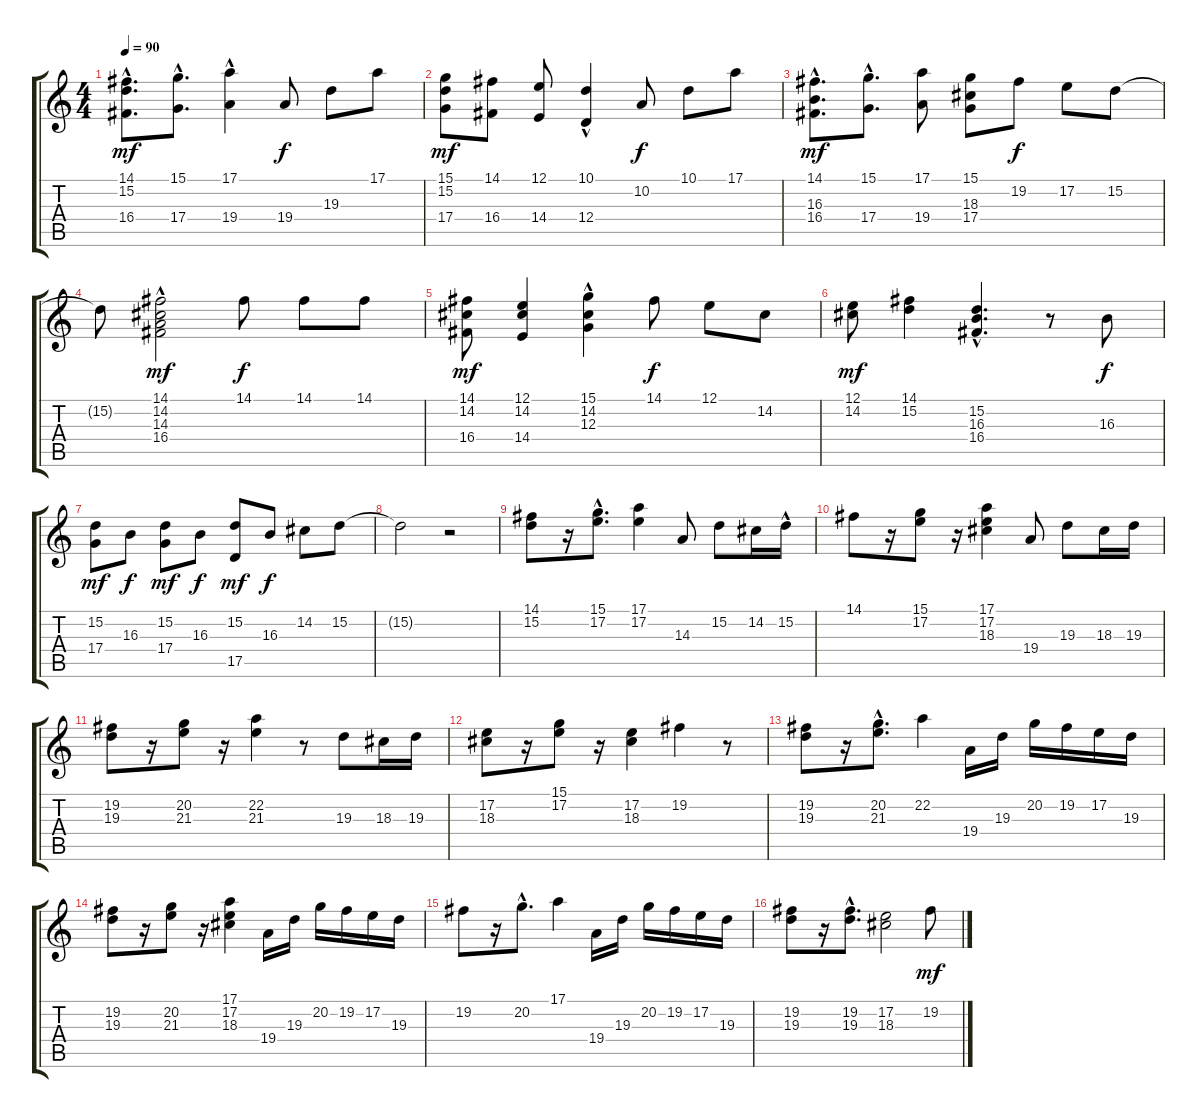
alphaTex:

\track "" {instrument acousticgrandpiano}
\staff {score tabs}
\tuning (E4 B3 G3 D3 A2 E2) {hide}
\ts (4 4)
\tempo 90
\clef g2
\ks c
(14.1{hac} 15.2 16.4).8{d dy mf} (15.1{hac} 17.4).8{d} (17.1 19.4{hac}).4 19.4.8{dy f} 19.3.8 17.1.8 |
(15.1 15.2 17.4).8{dy mf} (14.1 16.4).8 (12.1 14.4).8 (10.1 12.4{hac}).4 10.2.8{dy f} 10.1.8 17.1.8 |
(14.1{hac} 16.3 16.4).8{d dy mf} (15.1{hac} 17.4).8{d} (17.1 19.4).8 (15.1 18.3 17.4).8 19.2.8{dy f} 17.2.8 15.2.8 |
15.2{t}.8 (14.1 14.2{hac} 14.3{hac} 16.4{hac}).2{dy mf} 14.1.8{dy f} 14.1.8 14.1.8 |
(14.1 14.2 16.4).8{dy mf} (12.1 14.2 14.4).4 (15.1 14.2{hac} 12.3{hac}).4 14.1.8{dy f} 12.1.8 14.2.8 |
(12.1 14.2).8{dy mf} (14.1 15.2).4 (15.2{hac} 16.3{hac} 16.4{hac}).4{d} r.8 16.3.8{dy f} |
(15.2 17.4).8{dy mf} 16.3.8{dy f} (15.2 17.4).8{dy mf} 16.3.8{dy f} (15.2 17.5).8{dy mf} 16.3.8{dy f} 14.2.8 15.2.8 |
15.2{t}.2 r.2 |
(14.1 15.2).8 r.16 (15.1{hac} 17.2).8{d} (17.1 17.2).4 14.3.8 15.2.8 14.2.16 15.2{hac}.16 |
14.1.8 r.16 (15.1 17.2).8 r.16 (17.1 17.2 18.3).4 19.4.8 19.3.8 18.3.16 19.3.16 |
(19.2 19.3).8 r.16 (20.2 21.3).8 r.16 (22.2 21.3).4 r.8 19.3.8 18.3.16 19.3.16 |
(17.2 18.3).8 r.16 (15.1 17.2).8 r.16 (17.2 18.3).4 19.2.4 r.8 |
(19.2 19.3).8 r.16 (20.2{hac} 21.3{hac}).8{d} 22.2.4 19.4.16 19.3.16 20.2.16 19.2.16 17.2.16 19.3.16 |
(19.2 19.3).8 r.16 (20.2 21.3).8 r.16 (17.1 17.2 18.3).4 19.4.16 19.3.16 20.2.16 19.2.16 17.2.16 19.3.16 |
19.2.8 r.16 20.2{hac}.8{d} 17.1.4 19.4.16 19.3.16 20.2.16 19.2.16 17.2.16 19.3.16 |
(19.2 19.3).8 r.16 (19.2{hac} 19.3).8{d} (17.2 18.3).2 19.2.8{dy mf}
